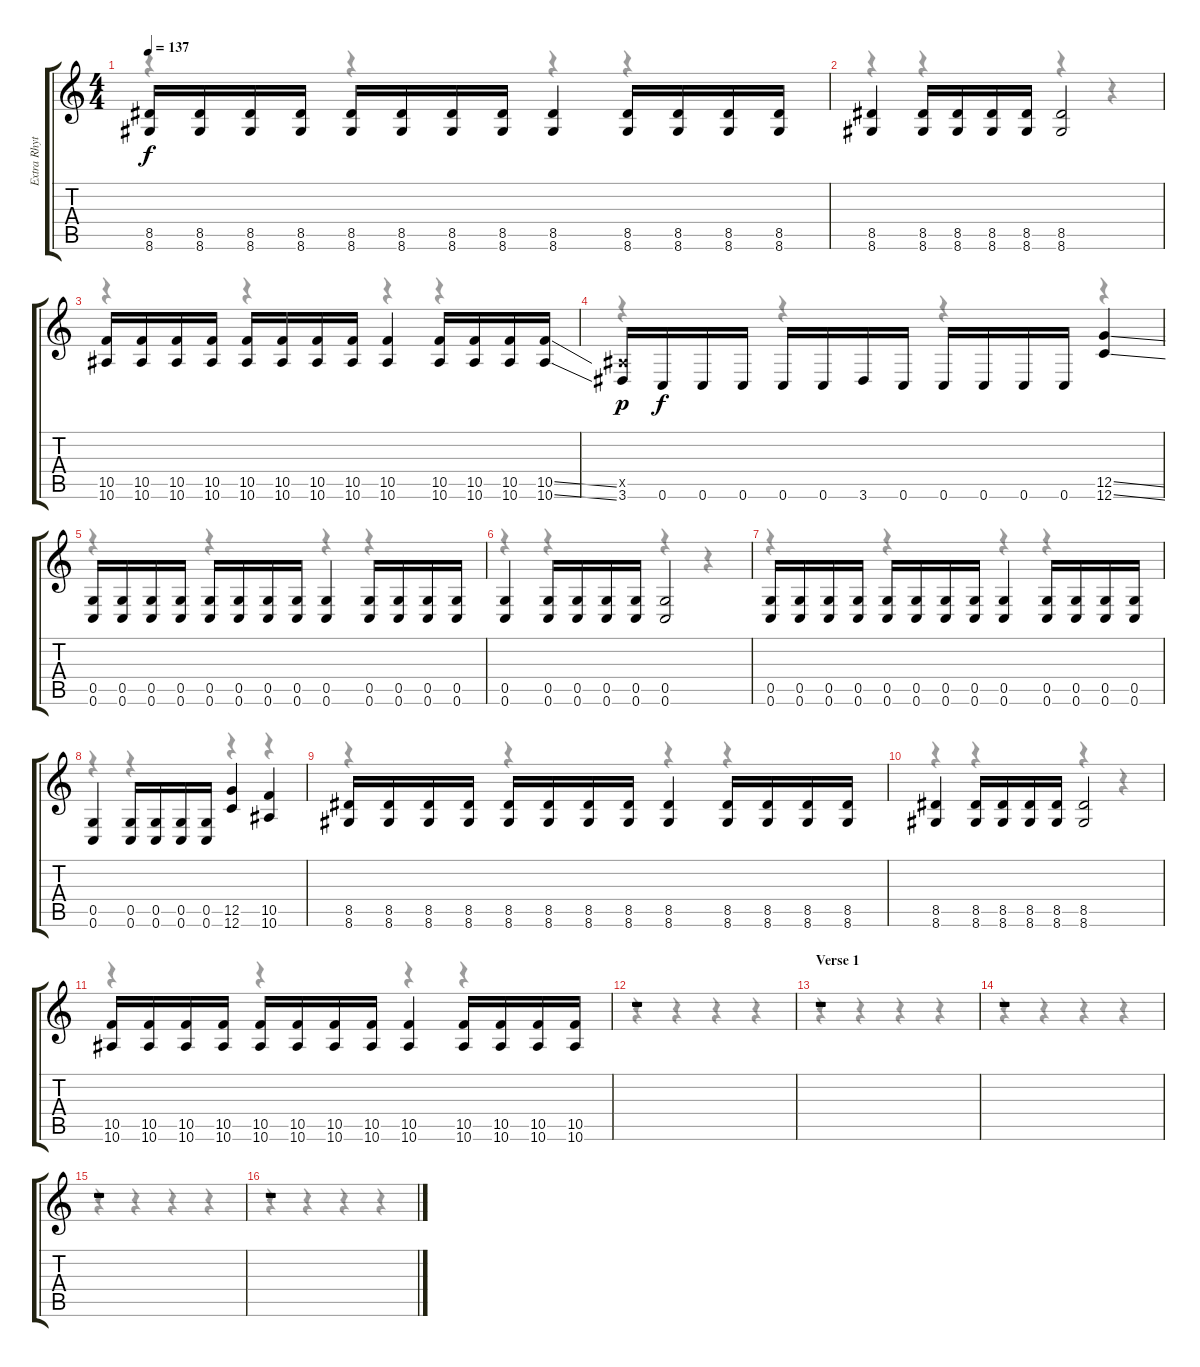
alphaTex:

\track ("Extra Rhythm" "Extra Rhyt") {instrument distortionguitar}
\staff {score tabs}
\tuning (D4 A3 F3 C3 G2 C2) {hide}
\voice
\ts (4 4)
\tempo 137
\clef g2
\ks c
(8.5 8.6).16{dy f} (8.5 8.6).16 (8.5 8.6).16 (8.5 8.6).16 (8.5 8.6).16 (8.5 8.6).16 (8.5 8.6).16 (8.5 8.6).16 (8.5 8.6).4 (8.5 8.6).16 (8.5 8.6).16 (8.5 8.6).16 (8.5 8.6).16 |
(8.5 8.6).4 (8.5 8.6).16 (8.5 8.6).16 (8.5 8.6).16 (8.5 8.6).16 (8.5 8.6).2 |
(10.5 10.6).16 (10.5 10.6).16 (10.5 10.6).16 (10.5 10.6).16 (10.5 10.6).16 (10.5 10.6).16 (10.5 10.6).16 (10.5 10.6).16 (10.5 10.6).4 (10.5 10.6).16 (10.5 10.6).16 (10.5 10.6).16 (10.5{ss} 10.6{ss}).16 |
(3.5{x} 3.6).16{dy p} 0.6.16{dy f} 0.6.16 0.6.16 0.6.16 0.6.16 3.6.16 0.6.16 0.6.16 0.6.16 0.6.16 0.6.16 (12.5{ss} 12.6{ss}).4 |
(0.5 0.6).16 (0.5 0.6).16 (0.5 0.6).16 (0.5 0.6).16 (0.5 0.6).16 (0.5 0.6).16 (0.5 0.6).16 (0.5 0.6).16 (0.5 0.6).4 (0.5 0.6).16 (0.5 0.6).16 (0.5 0.6).16 (0.5 0.6).16 |
(0.5 0.6).4 (0.5 0.6).16 (0.5 0.6).16 (0.5 0.6).16 (0.5 0.6).16 (0.5 0.6).2 |
(0.5 0.6).16 (0.5 0.6).16 (0.5 0.6).16 (0.5 0.6).16 (0.5 0.6).16 (0.5 0.6).16 (0.5 0.6).16 (0.5 0.6).16 (0.5 0.6).4 (0.5 0.6).16 (0.5 0.6).16 (0.5 0.6).16 (0.5 0.6).16 |
(0.5 0.6).4 (0.5 0.6).16 (0.5 0.6).16 (0.5 0.6).16 (0.5 0.6).16 (12.5 12.6).4 (10.5 10.6).4 |
(8.5 8.6).16 (8.5 8.6).16 (8.5 8.6).16 (8.5 8.6).16 (8.5 8.6).16 (8.5 8.6).16 (8.5 8.6).16 (8.5 8.6).16 (8.5 8.6).4 (8.5 8.6).16 (8.5 8.6).16 (8.5 8.6).16 (8.5 8.6).16 |
(8.5 8.6).4 (8.5 8.6).16 (8.5 8.6).16 (8.5 8.6).16 (8.5 8.6).16 (8.5 8.6).2 |
(10.5 10.6).16 (10.5 10.6).16 (10.5 10.6).16 (10.5 10.6).16 (10.5 10.6).16 (10.5 10.6).16 (10.5 10.6).16 (10.5 10.6).16 (10.5 10.6).4 (10.5 10.6).16 (10.5 10.6).16 (10.5 10.6).16 (10.5 10.6).16 |
r.1 |
\section ("" "Verse 1")
r.1 |
r.1 |
r.1 |
r.1
\voice
\clef g2
\ottava regular
\simile none
\ks c
r.4{dy f} r.4 r.4 r.4 |
r.4 r.4 r.4 r.4 |
r.4 r.4 r.4 r.4 |
r.4 r.4 r.4 r.4 |
r.4 r.4 r.4 r.4 |
r.4 r.4 r.4 r.4 |
r.4 r.4 r.4 r.4 |
r.4 r.4 r.4 r.4 |
r.4 r.4 r.4 r.4 |
r.4 r.4 r.4 r.4 |
r.4 r.4 r.4 r.4 |
r.4 r.4 r.4 r.4 |
r.4 r.4 r.4 r.4 |
r.4 r.4 r.4 r.4 |
r.4 r.4 r.4 r.4 |
r.4 r.4 r.4 r.4
